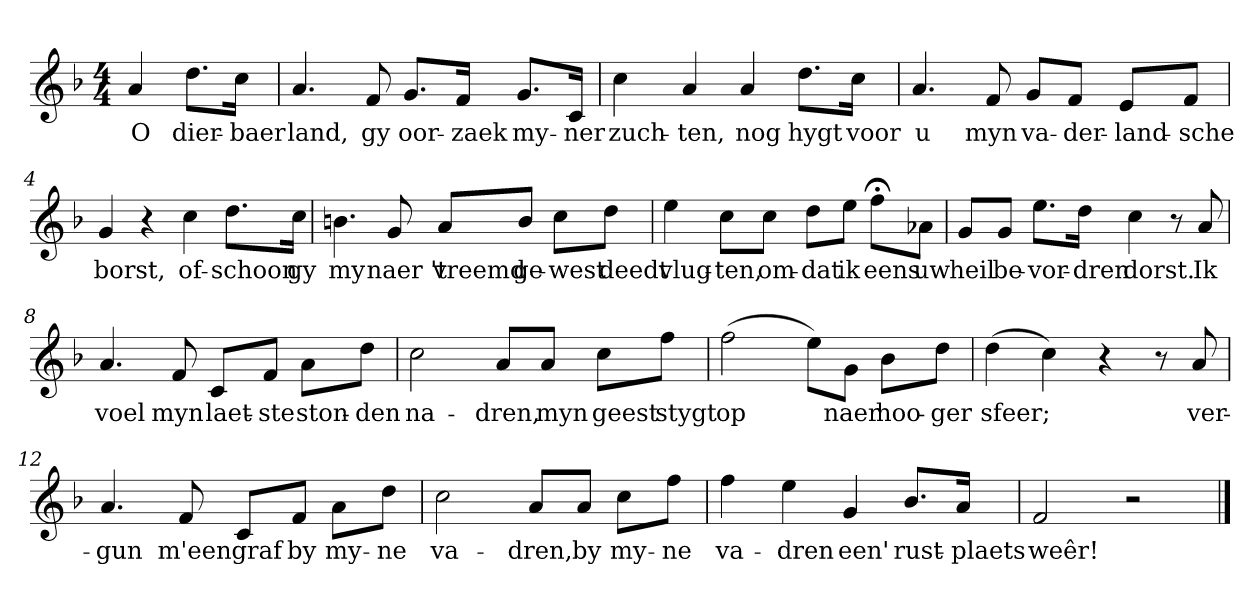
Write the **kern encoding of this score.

**kern	**text
*part1	*part1
*staff1	*staff1
*clefG2	*
*k[b-]	*
*F:	*
*M4/4	*
*MM120	*
=	=
4a	O
8.dd\L	dier-
16cc\Jk	-baer
=1	=1
4.a	land,
8f	gy
8.g/L	oor-
16f/Jk	-zaek
8.g/L	my-
16c/Jk	-ner
=2	=2
4cc	zuch-
4a	-ten,
4a	nog
8.dd\L	hygt
16cc\Jk	voor
=3	=3
4.a	u
8f	myn
8g/L	va-
8f/J	-der-
8e/L	-land-
8f/J	-sche
=4	=4
4g	borst,
4r	.
4cc	of-
8.dd\L	-schoon
16cc\Jk	gy
=5	=5
4.bn	my
8g	naer 't
8a/L	vreemd
8b/J	ge-
8cc\L	-west
8dd\J	deedt
=6	=6
4ee	vlug-
8cc\L	-ten,
8cc\J	om-
8dd\L	-dat
8ee\J	ik
8ff;<\L	eens
8a-X\J	uw
=7	=7
8g/L	heil
8g/J	be-
8.ee\L	-vor-
16dd\Jk	-dren
4cc	dorst.
8r	.
8a	Ik
=8	=8
4.a	voel
8f	myn
8c/L	laet-
8f/J	-ste
8a\L	ston-
8dd\J	-den
=9	=9
2cc	na-
8a/L	-dren,
8a/J	myn
8cc\L	geest
8ff\J	stygt
=10	=10
(2ff	op
8ee\L)	.
8g\J	naer
8b-\L	hoo-
8dd\J	-ger
=11	=11
(4dd	sfeer;
4cc)	.
4r	.
8r	.
8a	ver-
=12	=12
4.a	-gun
8f	m'een
8c/L	graf
8f/J	by
8a\L	my-
8dd\J	-ne
=13	=13
2cc	va-
8a/L	-dren,
8a/J	by
8cc\L	my-
8ff\J	-ne
=14	=14
4ff	va-
4ee	-dren
4g	een'
8.b-/L	rust-
16a/Jk	-plaets
=15	=15
2f	weêr!
2r	.
==	==
*-	*-
